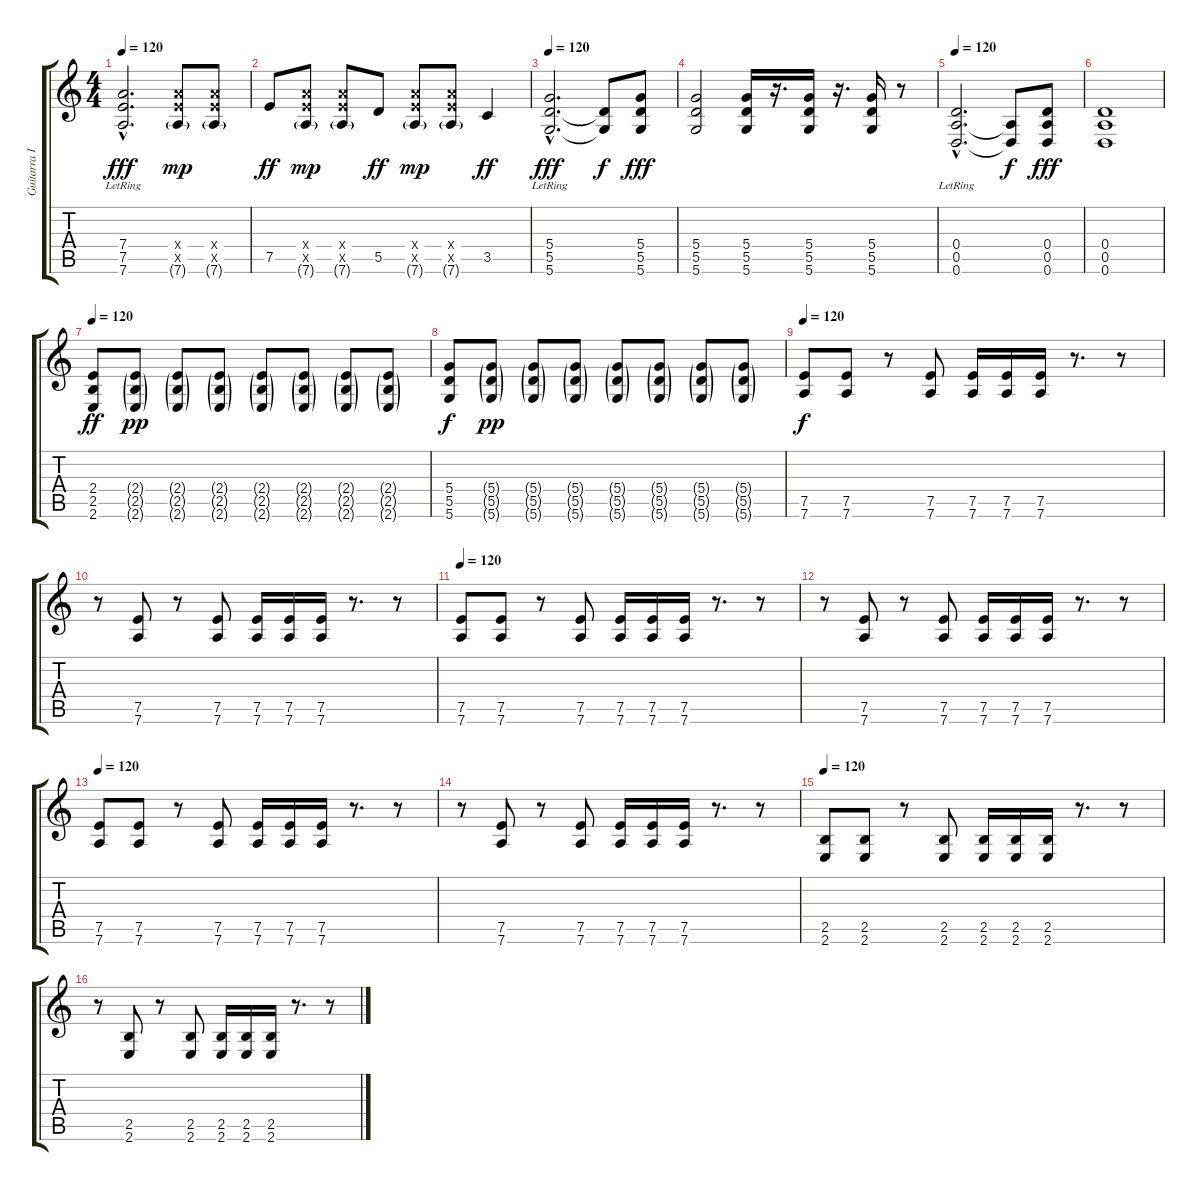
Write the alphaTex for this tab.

\track ("Guitarra II" "Guitarra I") {instrument overdrivenguitar}
\staff {score tabs}
\tuning (E4 B3 G3 D3 A2 D2) {hide}
\ts (4 4)
\tempo 120
\clef g2
\ks c
(7.4{hac lr} 7.5{hac lr} 7.6{hac lr}).2{d dy fff} (7.4{x} 7.5{x} 7.6{g}).8{dy mp} (7.4{x} 7.5{x} 7.6{g}).8 |
7.5.8{dy ff} (7.4{x} 7.5{x} 7.6{g}).8{dy mp} (7.4{x} 7.5{x} 7.6{g}).8 5.5.8{dy ff} (7.4{x} 7.5{x} 7.6{g}).8{dy mp} (7.4{x} 7.5{x} 7.6{g}).8 3.5.4{dy ff} |
\tempo 120
(5.4{hac} 5.5{hac lr} 5.6{hac lr}).2{d dy fff} (5.5{t} 5.6{t}).8{dy f} (5.4 5.5 5.6).8{dy fff} |
(5.4 5.5 5.6).2 (5.4 5.5 5.6).16 r.16{d} (5.4 5.5 5.6).16 r.16{d} (5.4 5.5 5.6).16 r.8 |
\tempo 120
(0.4{hac} 0.5{hac lr} 0.6{hac lr}).2{d} (0.5{t} 0.6{t}).8{dy f} (0.4 0.5 0.6).8{dy fff} |
(0.4 0.5 0.6).1 |
\tempo 120
(2.4 2.5 2.6).8{dy ff} (2.4{g} 2.5{g} 2.6{g}).8{dy pp} (2.4{g} 2.5{g} 2.6{g}).8 (2.4{g} 2.5{g} 2.6{g}).8 (2.4{g} 2.5{g} 2.6{g}).8 (2.4{g} 2.5{g} 2.6{g}).8 (2.4{g} 2.5{g} 2.6{g}).8 (2.4{g} 2.5{g} 2.6{g}).8 |
(5.4 5.5 5.6).8{dy f} (5.4{g} 5.5{g} 5.6{g}).8{dy pp} (5.4{g} 5.5{g} 5.6{g}).8 (5.4{g} 5.5{g} 5.6{g}).8 (5.4{g} 5.5{g} 5.6{g}).8 (5.4{g} 5.5{g} 5.6{g}).8 (5.4{g} 5.5{g} 5.6{g}).8 (5.4{g} 5.5{g} 5.6{g}).8 |
\tempo 120
(7.5 7.6).8{dy f} (7.5 7.6).8 r.8 (7.5 7.6).8 (7.5 7.6).16 (7.5 7.6).16 (7.5 7.6).16 r.8{d} r.8 |
r.8 (7.5 7.6).8 r.8 (7.5 7.6).8 (7.5 7.6).16 (7.5 7.6).16 (7.5 7.6).16 r.8{d} r.8 |
\tempo 120
(7.5 7.6).8 (7.5 7.6).8 r.8 (7.5 7.6).8 (7.5 7.6).16 (7.5 7.6).16 (7.5 7.6).16 r.8{d} r.8 |
r.8 (7.5 7.6).8 r.8 (7.5 7.6).8 (7.5 7.6).16 (7.5 7.6).16 (7.5 7.6).16 r.8{d} r.8 |
\tempo 120
(7.5 7.6).8 (7.5 7.6).8 r.8 (7.5 7.6).8 (7.5 7.6).16 (7.5 7.6).16 (7.5 7.6).16 r.8{d} r.8 |
r.8 (7.5 7.6).8 r.8 (7.5 7.6).8 (7.5 7.6).16 (7.5 7.6).16 (7.5 7.6).16 r.8{d} r.8 |
\tempo 120
(2.5 2.6).8 (2.5 2.6).8 r.8 (2.5 2.6).8 (2.5 2.6).16 (2.5 2.6).16 (2.5 2.6).16 r.8{d} r.8 |
r.8 (2.5 2.6).8 r.8 (2.5 2.6).8 (2.5 2.6).16 (2.5 2.6).16 (2.5 2.6).16 r.8{d} r.8
